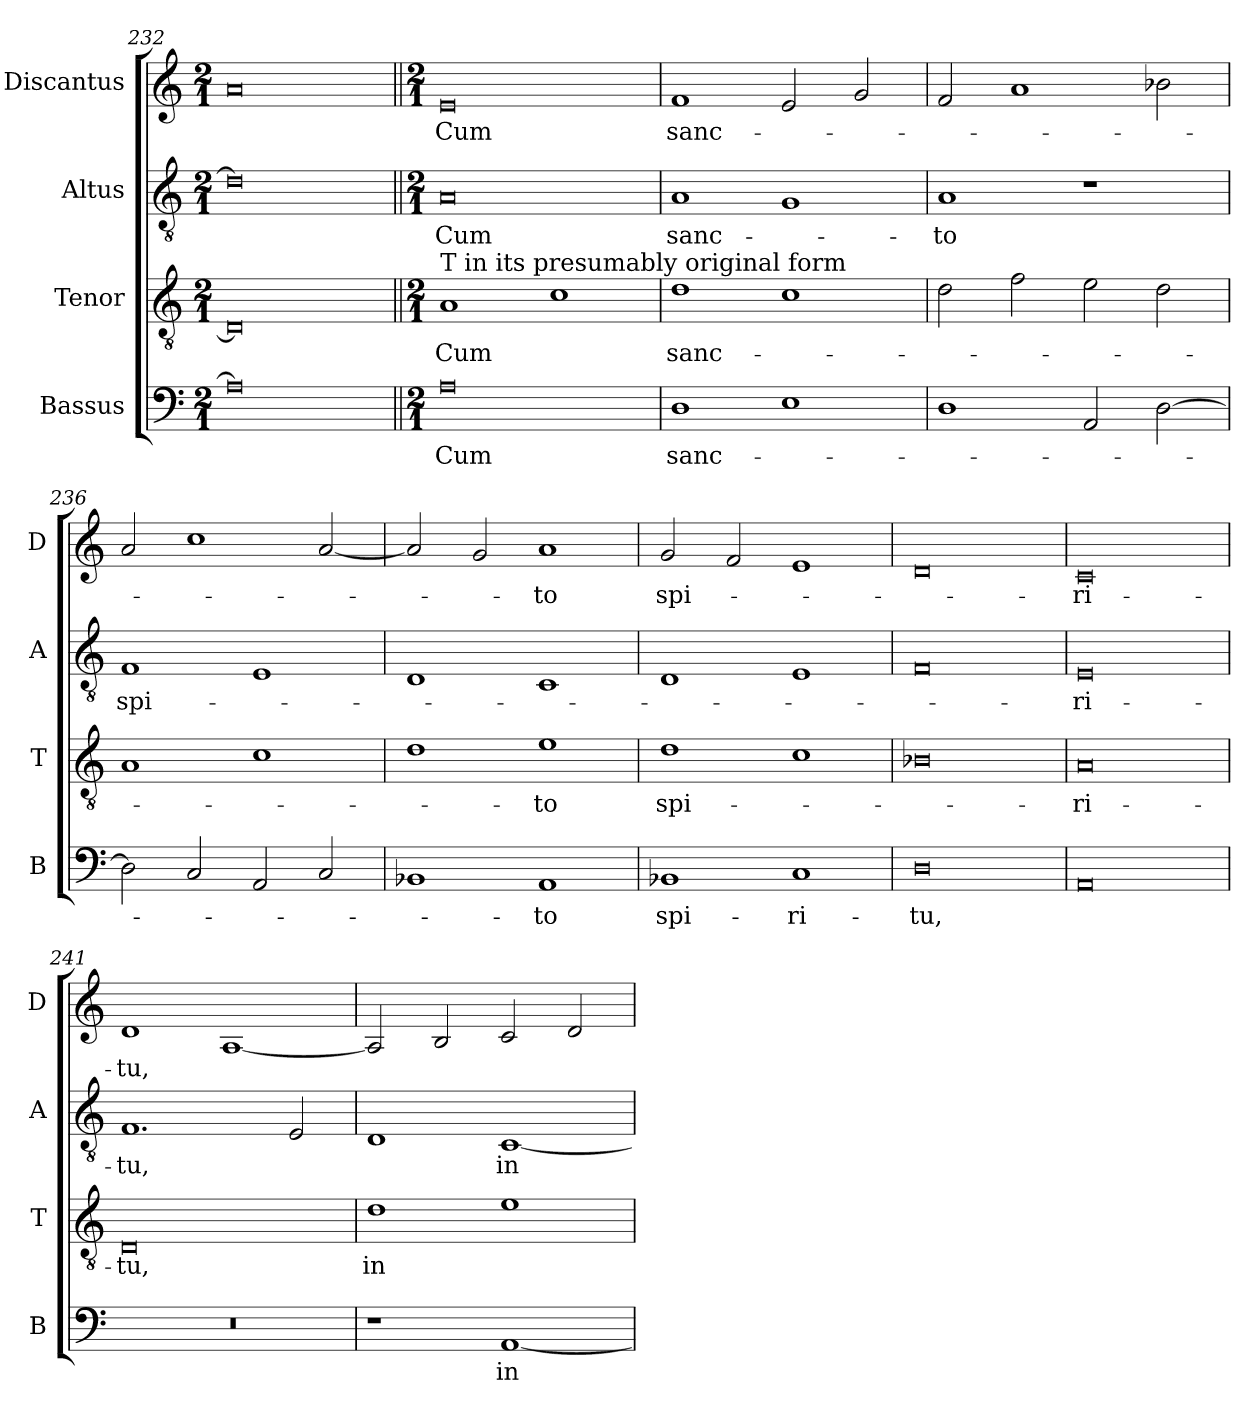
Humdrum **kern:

**kern	**text	**kern	**text	**kern	**text	**kern	**text
*part4	*part4	*part3	*part3	*part2	*part2	*part1	*part1
*staff4	*staff4	*staff3	*staff3	*staff2	*staff2	*staff1	*staff1
*I"Bassus	*	*I"Tenor	*	*I"Altus	*	*I"Discantus	*
*I'B	*	*I'T	*	*I'A	*	*I'D	*
*clefF4	*	*clefGv2	*	*clefGv2	*	*clefG2	*
*k[]	*	*k[]	*	*k[]	*	*k[]	*
*M2/1	*	*M2/1	*	*M2/1	*	*M2/1	*
=232	=232	=232	=232	=232	=232	=232	=232
0A]	.	0D]	.	0d]	.	0a	.
!!LO:LB:g=z
=233||	=233||	=233||	=233||	=233||	=233||	=233||	=233||
*M2/1	*	*M2/1	*	*M2/1	*	*M2/1	*
*	*	*	*	*	*	*MM300	*
!	!	!LO:TX:a:t=T in its presumably original form	!	!	!	!	!
0A	Cum	1A	Cum	0A	Cum	0e	Cum
.	.	1c	.	.	.	.	.
=234	=234	=234	=234	=234	=234	=234	=234
1D	sanc-	1d	sanc-	1A	sanc-	1f	sanc-
1E	.	1c	.	1G	.	2e	.
.	.	.	.	.	.	2g	.
=235	=235	=235	=235	=235	=235	=235	=235
1D	.	2d	.	1A	-to	2f	.
.	.	2f	.	.	.	1a	.
2AA	.	2e	.	1r	.	.	.
[2D	.	2d	.	.	.	2b-X	.
=236	=236	=236	=236	=236	=236	=236	=236
2D]	.	1A	.	1F	spi-	2a	.
2C	.	.	.	.	.	1cc	.
2AA	.	1c	.	1E	.	.	.
2C	.	.	.	.	.	[2a	.
=237	=237	=237	=237	=237	=237	=237	=237
1BB-X	.	1d	.	1D	.	2a]	.
.	.	.	.	.	.	2g	.
1AA	-to	1e	-to	1C	.	1a	-to
=238	=238	=238	=238	=238	=238	=238	=238
1BB-X	spi-	1d	spi-	1D	.	2g	spi-
.	.	.	.	.	.	2f	.
1C	-ri-	1c	.	1E	.	1e	.
=239	=239	=239	=239	=239	=239	=239	=239
0D	-tu,	0B-X	.	0F	.	0d	.
=240	=240	=240	=240	=240	=240	=240	=240
0AA	.	0A	-ri-	0E	-ri-	0c	-ri-
=241	=241	=241	=241	=241	=241	=241	=241
0r	.	0D	-tu,	1.F	-tu,	1d	-tu,
.	.	.	.	.	.	[1A	.
.	.	.	.	2E	.	.	.
=242	=242	=242	=242	=242	=242	=242	=242
1r	.	1d	in	1D	.	2A]	.
.	.	.	.	.	.	2B	.
[1AA	in	1e	.	[1C	in	2c	.
.	.	.	.	.	.	2d	.
=	=	=	=	=	=	=	=
*-	*-	*-	*-	*-	*-	*-	*-
